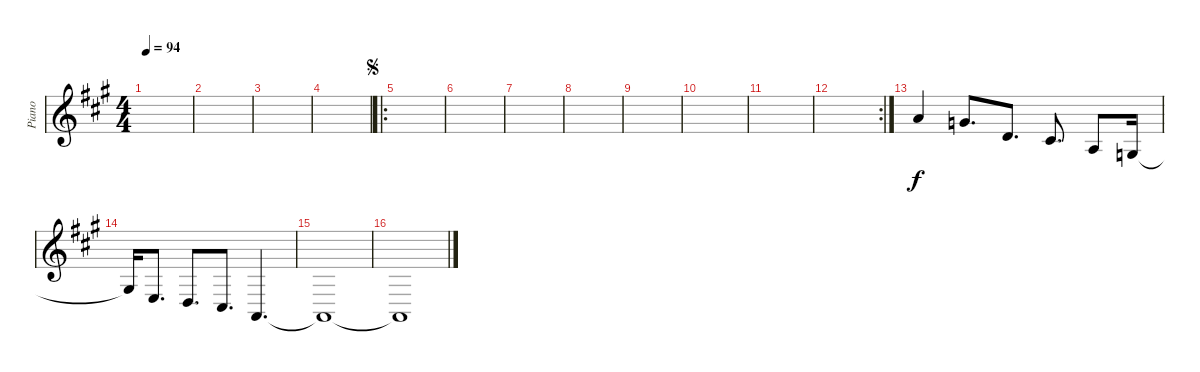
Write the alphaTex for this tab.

\track ("Piano" "Piano") {instrument brightacousticpiano}
\staff {score}
\tuning (A4 B3 G3 D3 A2 E2) {hide}
\ts (4 4)
\tempo 94
\clef g2
\ks a
|
|
|
|
\ro
\jump segno
|
|
|
|
|
|
|
\rc 2
|
10.2.4 8.2.8{d} 7.3.8{d} 6.3.8{d} 7.4.8 5.4.16 |
5.4{t}.16 2.4.8{d} 0.4.8{d} 4.5.8{d} 0.5.4{d} |
0.5{t}.1 |
0.5{t}.1
